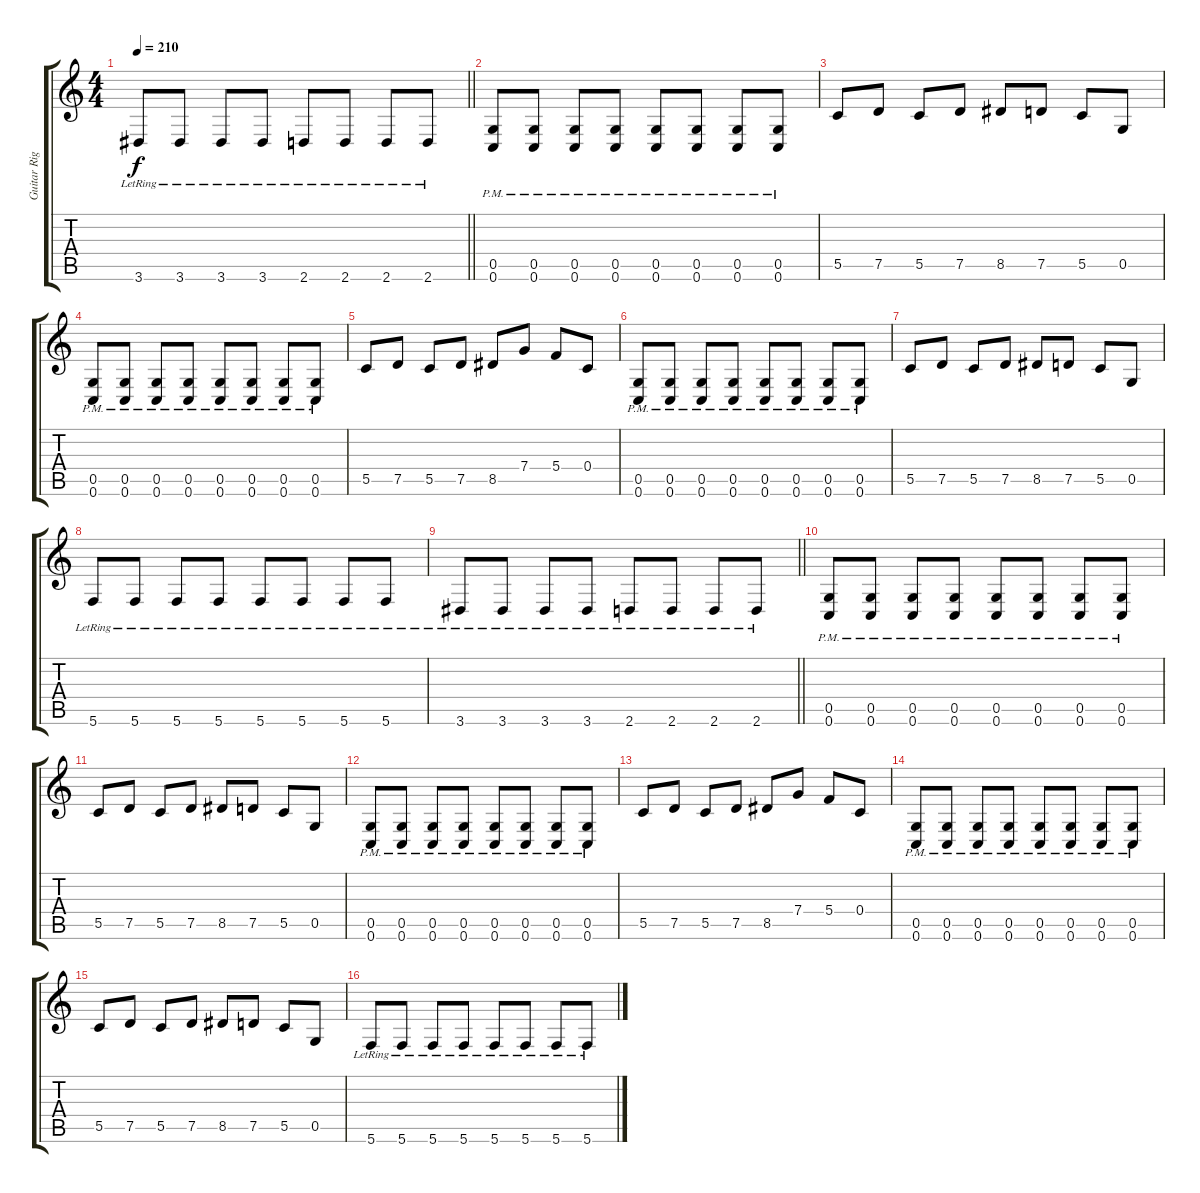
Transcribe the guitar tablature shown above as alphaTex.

\track ("Guitar Right" "Guitar Rig") {instrument distortionguitar}
\staff {score tabs}
\tuning (D4 A3 F3 C3 G2 C2) {hide}
\ts (4 4)
\tempo 210
\clef g2
\barLineRight lightlight
\ks c
3.6{lr}.8{dy f} 3.6{lr}.8 3.6{lr}.8 3.6{lr}.8 2.6{lr}.8 2.6{lr}.8 2.6{lr}.8 2.6{lr}.8 |
(0.5{pm} 0.6{pm}).8 (0.5{pm} 0.6{pm}).8 (0.5{pm} 0.6{pm}).8 (0.5{pm} 0.6{pm}).8 (0.5{pm} 0.6{pm}).8 (0.5{pm} 0.6{pm}).8 (0.5{pm} 0.6{pm}).8 (0.5{pm} 0.6{pm}).8 |
5.5.8 7.5.8 5.5.8 7.5.8 8.5.8 7.5.8 5.5.8 0.5.8 |
(0.5{pm} 0.6{pm}).8 (0.5{pm} 0.6{pm}).8 (0.5{pm} 0.6{pm}).8 (0.5{pm} 0.6{pm}).8 (0.5{pm} 0.6{pm}).8 (0.5{pm} 0.6{pm}).8 (0.5{pm} 0.6{pm}).8 (0.5{pm} 0.6{pm}).8 |
5.5.8 7.5.8 5.5.8 7.5.8 8.5.8 7.4.8 5.4.8 0.4.8 |
(0.5{pm} 0.6{pm}).8 (0.5{pm} 0.6{pm}).8 (0.5{pm} 0.6{pm}).8 (0.5{pm} 0.6{pm}).8 (0.5{pm} 0.6{pm}).8 (0.5{pm} 0.6{pm}).8 (0.5{pm} 0.6{pm}).8 (0.5{pm} 0.6{pm}).8 |
5.5.8 7.5.8 5.5.8 7.5.8 8.5.8 7.5.8 5.5.8 0.5.8 |
5.6{lr}.8 5.6{lr}.8 5.6{lr}.8 5.6{lr}.8 5.6{lr}.8 5.6{lr}.8 5.6{lr}.8 5.6{lr}.8 |
\barLineRight lightlight
3.6{lr}.8 3.6{lr}.8 3.6{lr}.8 3.6{lr}.8 2.6{lr}.8 2.6{lr}.8 2.6{lr}.8 2.6{lr}.8 |
(0.5{pm} 0.6{pm}).8 (0.5{pm} 0.6{pm}).8 (0.5{pm} 0.6{pm}).8 (0.5{pm} 0.6{pm}).8 (0.5{pm} 0.6{pm}).8 (0.5{pm} 0.6{pm}).8 (0.5{pm} 0.6{pm}).8 (0.5{pm} 0.6{pm}).8 |
5.5.8 7.5.8 5.5.8 7.5.8 8.5.8 7.5.8 5.5.8 0.5.8 |
(0.5{pm} 0.6{pm}).8 (0.5{pm} 0.6{pm}).8 (0.5{pm} 0.6{pm}).8 (0.5{pm} 0.6{pm}).8 (0.5{pm} 0.6{pm}).8 (0.5{pm} 0.6{pm}).8 (0.5{pm} 0.6{pm}).8 (0.5{pm} 0.6{pm}).8 |
5.5.8 7.5.8 5.5.8 7.5.8 8.5.8 7.4.8 5.4.8 0.4.8 |
(0.5{pm} 0.6{pm}).8 (0.5{pm} 0.6{pm}).8 (0.5{pm} 0.6{pm}).8 (0.5{pm} 0.6{pm}).8 (0.5{pm} 0.6{pm}).8 (0.5{pm} 0.6{pm}).8 (0.5{pm} 0.6{pm}).8 (0.5{pm} 0.6{pm}).8 |
5.5.8 7.5.8 5.5.8 7.5.8 8.5.8 7.5.8 5.5.8 0.5.8 |
5.6{lr}.8 5.6{lr}.8 5.6{lr}.8 5.6{lr}.8 5.6{lr}.8 5.6{lr}.8 5.6{lr}.8 5.6{lr}.8
